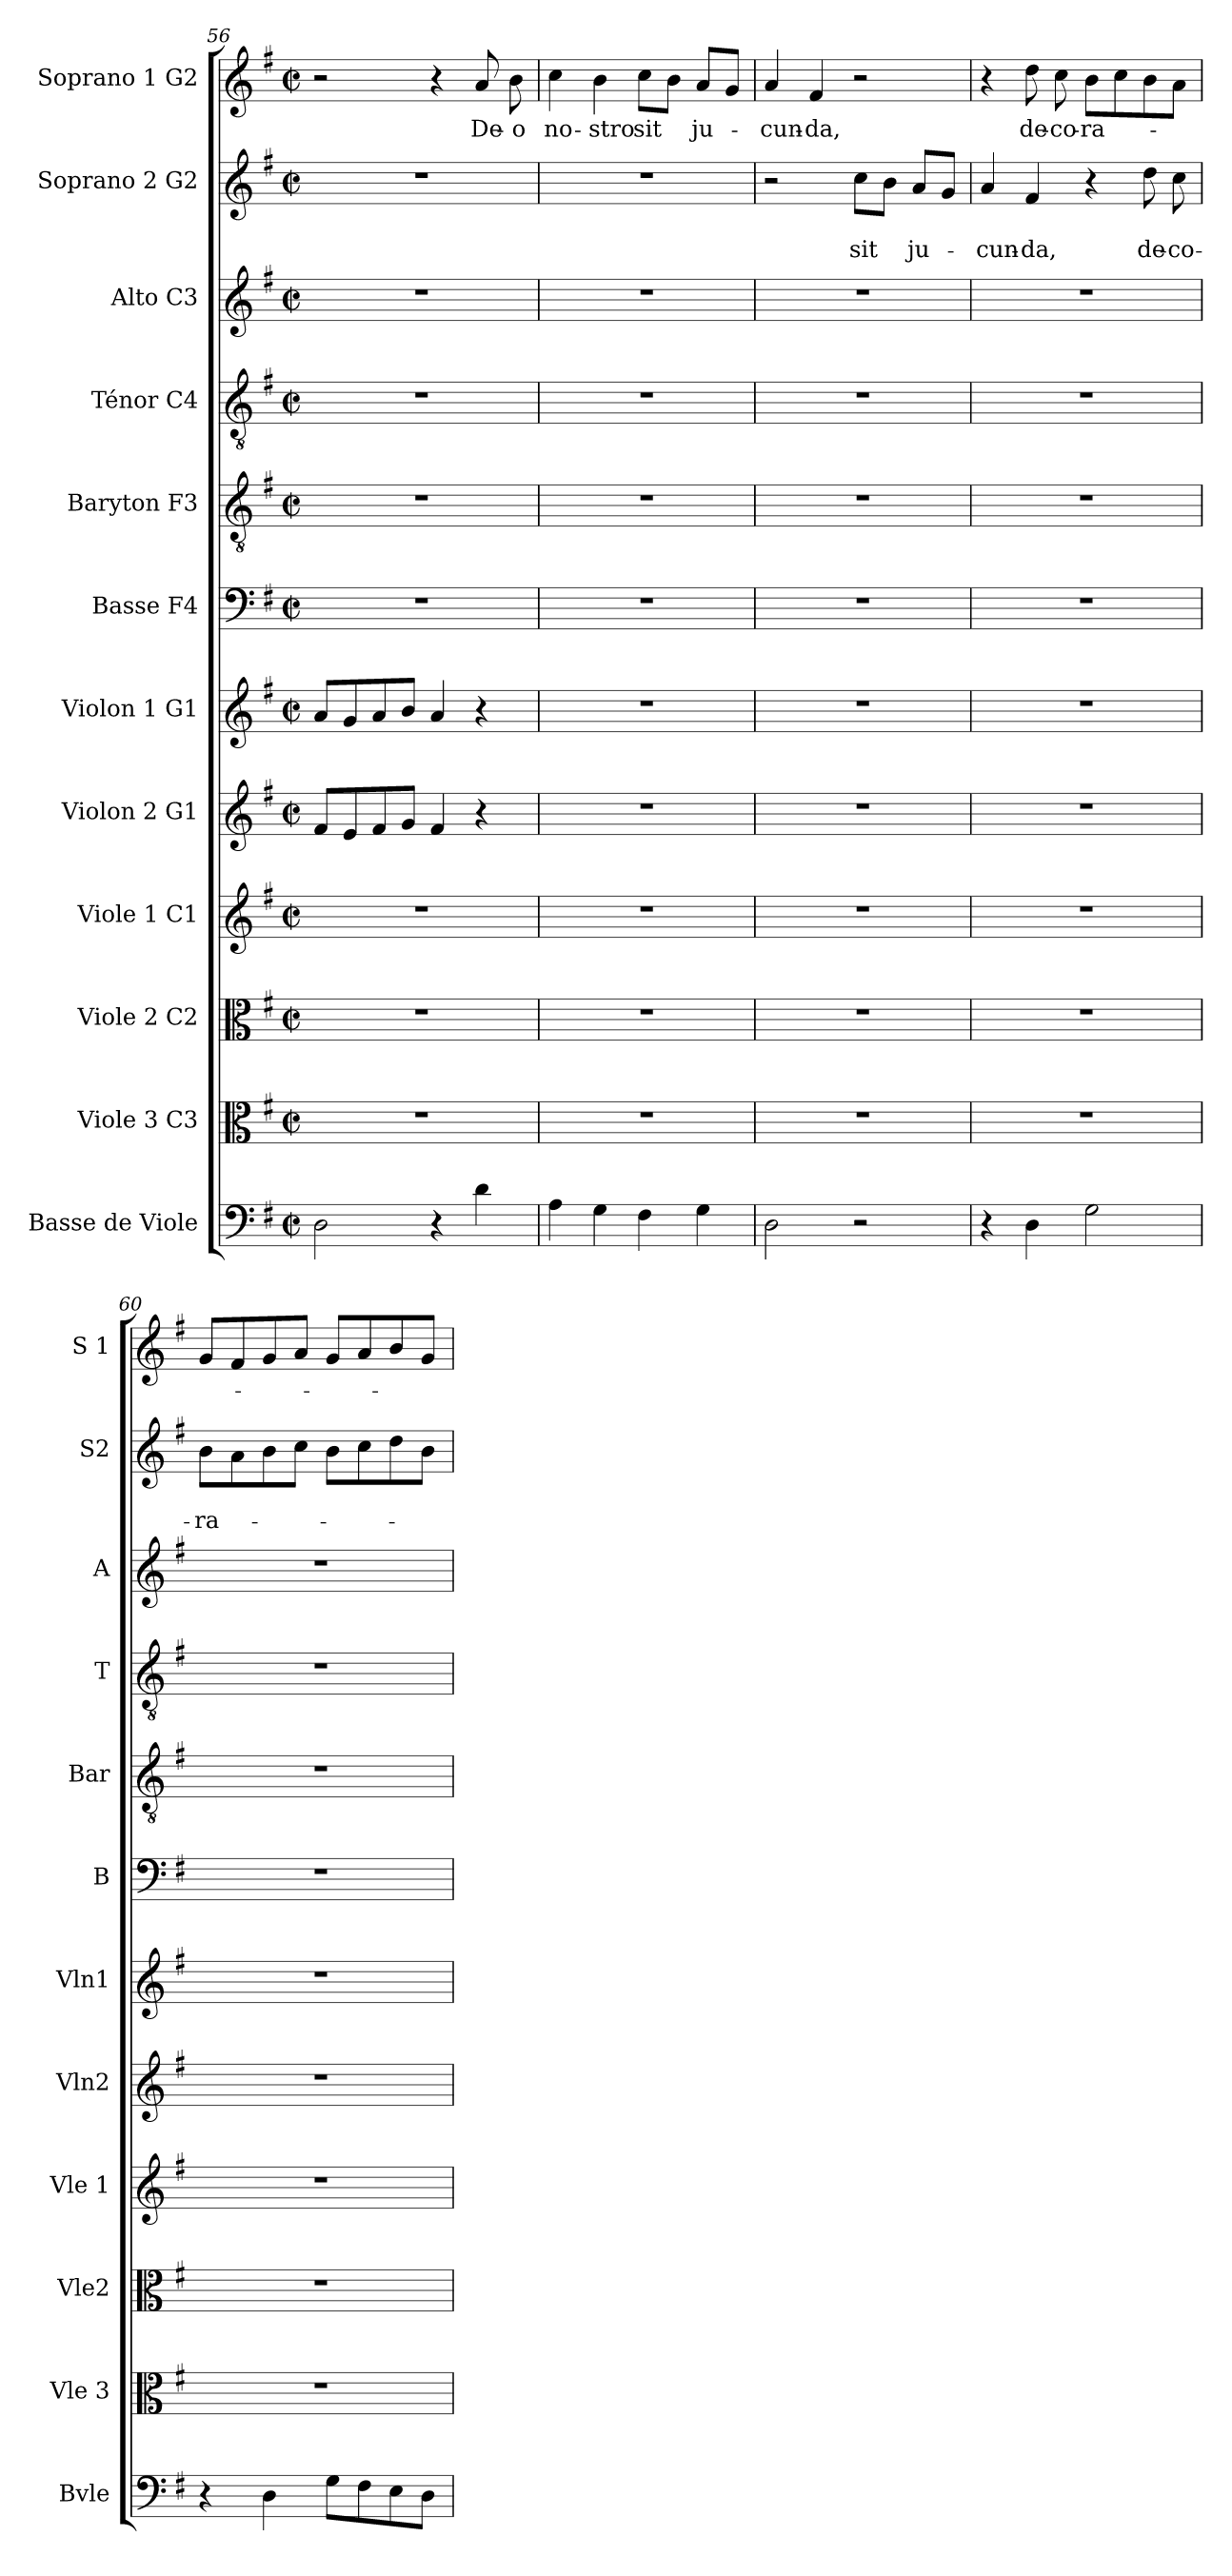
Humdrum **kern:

**kern	**kern	**kern	**kern	**kern	**kern	**kern	**kern	**kern	**kern	**kern	**text	**text	**kern	**text
*part12	*part11	*part10	*part9	*part8	*part7	*part6	*part5	*part4	*part3	*part2	*part2	*part2	*part1	*part1
*staff12	*staff11	*staff10	*staff9	*staff8	*staff7	*staff6	*staff5	*staff4	*staff3	*staff2	*staff2	*staff2	*staff1	*staff1
*I"Basse de Viole	*I"Viole 3 C3	*I"Viole 2 C2	*I"Viole 1 C1	*I"Violon 2 G1	*I"Violon 1 G1	*I"Basse F4	*I"Baryton F3	*I"Ténor C4	*I"Alto C3	*I"Soprano 2 G2	*	*	*I"Soprano 1 G2	*
*I'Bvle	*I'Vle 3	*I'Vle2	*I'Vle 1	*I'Vln2	*I'Vln1	*I'B	*I'Bar	*I'T	*I'A	*I'S2	*	*	*I'S 1	*
*clefF4	*clefC3	*clefC3	*clefG2	*clefG2	*clefG2	*clefF4	*clefGv2	*clefGv2	*clefG2	*clefG2	*	*	*clefG2	*
*ITrd7c12	*	*	*	*	*	*	*	*	*	*	*	*	*	*
*k[f#]	*k[f#]	*k[f#]	*k[f#]	*k[f#]	*k[f#]	*k[f#]	*k[f#]	*k[f#]	*k[f#]	*k[f#]	*	*	*k[f#]	*
*G:	*G:	*G:	*G:	*G:	*G:	*G:	*G:	*G:	*G:	*G:	*	*	*G:	*
*M2/2	*M2/2	*M2/2	*M2/2	*M2/2	*M2/2	*M2/2	*M2/2	*M2/2	*M2/2	*M2/2	*	*	*M2/2	*
*met(c|)	*met(c|)	*met(c|)	*met(c|)	*met(c|)	*met(c|)	*met(c|)	*met(c|)	*met(c|)	*met(c|)	*met(c|)	*	*	*met(c|)	*
=56	=56	=56	=56	=56	=56	=56	=56	=56	=56	=56	=56	=56	=56	=56
2DD\	1r	1r	1r	8f#/L	8a/L	1r	1r	1r	1r	1r	.	.	2r	.
.	.	.	.	8e/	8g/	.	.	.	.	.	.	.	.	.
.	.	.	.	8f#/	8a/	.	.	.	.	.	.	.	.	.
.	.	.	.	8g/J	8b/J	.	.	.	.	.	.	.	.	.
4r	.	.	.	4f#/	4a/	.	.	.	.	.	.	.	4r	.
!	!	!	!	!	!	!	!	!	!	!	!	!	!	!LO:LY:b
4D\	.	.	.	4r	4r	.	.	.	.	.	.	.	8a/	De-
!	!	!	!	!	!	!	!	!	!	!	!	!	!	!LO:LY:b:rj
.	.	.	.	.	.	.	.	.	.	.	.	.	8b\	-o
=57	=57	=57	=57	=57	=57	=57	=57	=57	=57	=57	=57	=57	=57	=57
!	!	!	!	!	!	!	!	!	!	!	!	!	!	!LO:LY:b
4AA\	1r	1r	1r	1r	1r	1r	1r	1r	1r	1r	.	.	4cc\	no-
!	!	!	!	!	!	!	!	!	!	!	!	!	!	!LO:LY:b:rj
4GG\	.	.	.	.	.	.	.	.	.	.	.	.	4b\	-stro
!	!	!	!	!	!	!	!	!	!	!	!	!	!	!LO:LY:b
4FF#\	.	.	.	.	.	.	.	.	.	.	.	.	8cc\L	sit
.	.	.	.	.	.	.	.	.	.	.	.	.	8b\J	.
!	!	!	!	!	!	!	!	!	!	!	!	!	!	!LO:LY:b
4GG\	.	.	.	.	.	.	.	.	.	.	.	.	8a/L	ju-
.	.	.	.	.	.	.	.	.	.	.	.	.	8g/J	.
=58	=58	=58	=58	=58	=58	=58	=58	=58	=58	=58	=58	=58	=58	=58
!	!	!	!	!	!	!	!	!	!	!	!	!	!	!LO:LY:b
2DD\	1r	1r	1r	1r	1r	1r	1r	1r	1r	2r	.	.	4a/	-cun-
!	!	!	!	!	!	!	!	!	!	!	!	!	!	!LO:LY:b:rj
.	.	.	.	.	.	.	.	.	.	.	.	.	4f#/	-da,
!	!	!	!	!	!	!	!	!	!	!	!	!LO:LY:b	!	!
2r	.	.	.	.	.	.	.	.	.	8cc\L	.	sit	2r	.
.	.	.	.	.	.	.	.	.	.	8b\J	.	.	.	.
!	!	!	!	!	!	!	!	!	!	!	!	!LO:LY:b	!	!
.	.	.	.	.	.	.	.	.	.	8a/L	.	ju-	.	.
.	.	.	.	.	.	.	.	.	.	8g/J	.	.	.	.
=59	=59	=59	=59	=59	=59	=59	=59	=59	=59	=59	=59	=59	=59	=59
!	!	!	!	!	!	!	!	!	!	!	!	!LO:LY:b	!	!
4r	1r	1r	1r	1r	1r	1r	1r	1r	1r	4a/	.	-cun-	4r	.
!	!	!	!	!	!	!	!	!	!	!	!	!LO:LY:b:rj	!	!LO:LY:b
4DD\	.	.	.	.	.	.	.	.	.	4f#/	.	-da,	8dd\	de-
!	!	!	!	!	!	!	!	!	!	!	!	!	!	!LO:LY:b
.	.	.	.	.	.	.	.	.	.	.	.	.	8cc\	-co-
!	!	!	!	!	!	!	!	!	!	!	!	!	!	!LO:LY:b:rj
2GG\	.	.	.	.	.	.	.	.	.	4r	.	.	8b\L	-ra-
.	.	.	.	.	.	.	.	.	.	.	.	.	8cc\	.
!	!	!	!	!	!	!	!	!	!	!	!	!LO:LY:b	!	!
.	.	.	.	.	.	.	.	.	.	8dd\	.	de-	8b\	.
!	!	!	!	!	!	!	!	!	!	!	!	!LO:LY:b:rj	!	!
.	.	.	.	.	.	.	.	.	.	8cc\	.	-co-	8a\J	.
=60	=60	=60	=60	=60	=60	=60	=60	=60	=60	=60	=60	=60	=60	=60
!	!	!	!	!	!	!	!	!	!	!	!	!LO:LY:b	!	!
4r	1r	1r	1r	1r	1r	1r	1r	1r	1r	8b\L	.	-ra-	8g/L	.
.	.	.	.	.	.	.	.	.	.	8a\	.	.	8f#/	.
4DD\	.	.	.	.	.	.	.	.	.	8b\	.	.	8g/	.
.	.	.	.	.	.	.	.	.	.	8cc\J	.	.	8a/J	.
8GG\L	.	.	.	.	.	.	.	.	.	8b\L	.	.	8g/L	.
8FF#\	.	.	.	.	.	.	.	.	.	8cc\	.	.	8a/	.
8EE\	.	.	.	.	.	.	.	.	.	8dd\	.	.	8b/	.
8DD\J	.	.	.	.	.	.	.	.	.	8b\J	.	.	8g/J	.
=	=	=	=	=	=	=	=	=	=	=	=	=	=	=
*-	*-	*-	*-	*-	*-	*-	*-	*-	*-	*-	*-	*-	*-	*-
